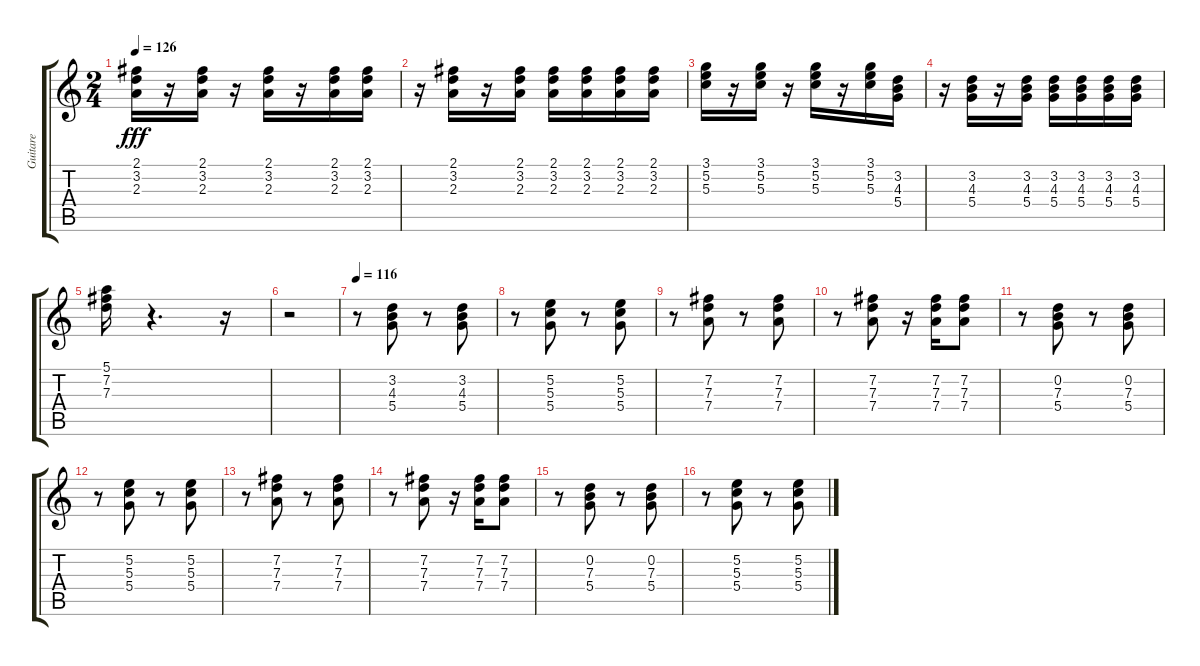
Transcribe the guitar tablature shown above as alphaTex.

\track ("Guitare" "Guitare") {instrument electricguitarclean}
\staff {score tabs}
\tuning (E4 B3 G3 D3 A2 E2) {hide}
\ts (2 4)
\tempo 126
\clef g2
\ks c
(2.1 3.2 2.3).16{dy fff} r.16 (2.1 3.2 2.3).16 r.16 (2.1 3.2 2.3).16 r.16 (2.1 3.2 2.3).16 (2.1 3.2 2.3).16 |
r.16 (2.1 3.2 2.3).16 r.16 (2.1 3.2 2.3).16 (2.1 3.2 2.3).16 (2.1 3.2 2.3).16 (2.1 3.2 2.3).16 (2.1 3.2 2.3).16 |
(3.1 5.2 5.3).16 r.16 (3.1 5.2 5.3).16 r.16 (3.1 5.2 5.3).16 r.16 (3.1 5.2 5.3).16 (3.2 4.3 5.4).16 |
r.16 (3.2 4.3 5.4).16 r.16 (3.2 4.3 5.4).16 (3.2 4.3 5.4).16 (3.2 4.3 5.4).16 (3.2 4.3 5.4).16 (3.2 4.3 5.4).16 |
(5.1 7.2 7.3).16 r.4{d} r.16 |
r.2 |
\tempo 116
r.8 (3.2 4.3 5.4).8 r.8 (3.2 4.3 5.4).8 |
r.8 (5.2 5.3 5.4).8 r.8 (5.2 5.3 5.4).8 |
r.8 (7.2 7.3 7.4).8 r.8 (7.2 7.3 7.4).8 |
r.8 (7.2 7.3 7.4).8 r.16 (7.2 7.3 7.4).16 (7.2 7.3 7.4).8 |
r.8 (0.2 7.3 5.4).8 r.8 (0.2 7.3 5.4).8 |
r.8 (5.2 5.3 5.4).8 r.8 (5.2 5.3 5.4).8 |
r.8 (7.2 7.3 7.4).8 r.8 (7.2 7.3 7.4).8 |
r.8 (7.2 7.3 7.4).8 r.16 (7.2 7.3 7.4).16 (7.2 7.3 7.4).8 |
r.8 (0.2 7.3 5.4).8 r.8 (0.2 7.3 5.4).8 |
r.8 (5.2 5.3 5.4).8 r.8 (5.2 5.3 5.4).8
